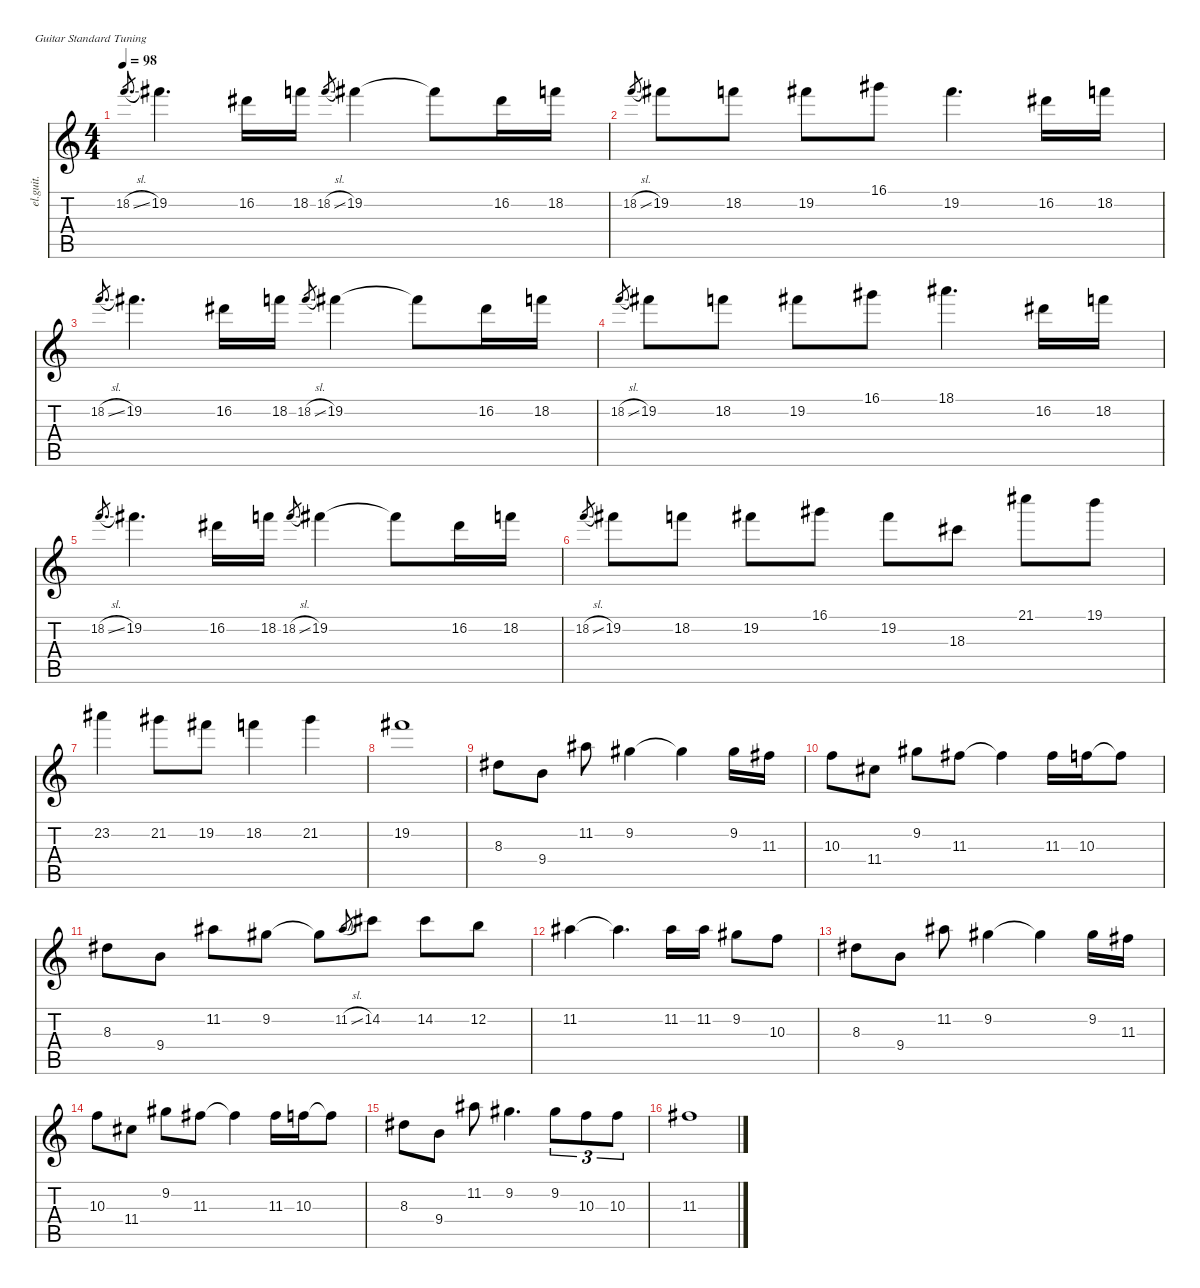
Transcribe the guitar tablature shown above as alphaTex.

\defaultSystemsLayout 4
\hideDynamics
\bracketExtendMode nobrackets
\otherSystemsTrackNameOrientation horizontal
\track ("Clean Guitar" "el.guit.") {instrument electricguitarclean}
\staff {score tabs}
\tuning (E4 B3 G3 D3 A2 E2)
\ts (4 4)
\tempo 98
\clef g2
\ks c
18.2{sl}.8{d gr dy mf} 19.2.4{d} 16.2.16 18.2.16 18.2{sl}.8{gr} 19.2.4 19.2{t}.8 16.2.16 18.2.16 |
18.2{sl}.8{gr} 19.2.8 18.2.8 19.2.8 16.1.8 19.2.4{d} 16.2.16 18.2.16 |
18.2{sl}.8{d gr} 19.2.4{d} 16.2.16 18.2.16 18.2{sl}.8{gr} 19.2.4 19.2{t}.8 16.2.16 18.2.16 |
18.2{sl}.8{gr} 19.2.8 18.2.8 19.2.8 16.1.8 18.1.4{d} 16.2.16 18.2.16 |
18.2{sl}.8{d gr} 19.2.4{d} 16.2.16 18.2.16 18.2{sl}.8{gr} 19.2.4 19.2{t}.8 16.2.16 18.2.16 |
18.2{sl}.8{gr} 19.2.8 18.2.8 19.2.8 16.1.8 19.2.8 18.3.8 21.1.8 19.1.8 |
23.2.4 21.2.8 19.2.8 18.2.4 21.2.4 |
19.2.1 |
8.3.8 9.4.8 11.2.8 9.2.4 9.2{t}.4 9.2.16 11.3.16 |
10.3.8 11.4.8 9.2.8 11.3.8 11.3{t}.4 11.3.16 10.3.16 10.3{t}.8 |
8.3.8 9.4.8 11.2.8 9.2.8 9.2{t}.8 11.2{sl}.8{gr} 14.2.8 14.2.8 12.2.8 |
11.2.4 11.2{t}.4{d} 11.2.16 11.2.16 9.2.8 10.3.8 |
8.3.8 9.4.8 11.2.8 9.2.4 9.2{t}.4 9.2.16 11.3.16 |
10.3.8 11.4.8 9.2.8 11.3.8 11.3{t}.4 11.3.16 10.3.16 10.3{t}.8 |
8.3.8 9.4.8 11.2.8 9.2.4{d} 9.2.8{tu (3 2)} 10.3.8{tu (3 2)} 10.3.8{tu (3 2)} |
11.3.1
